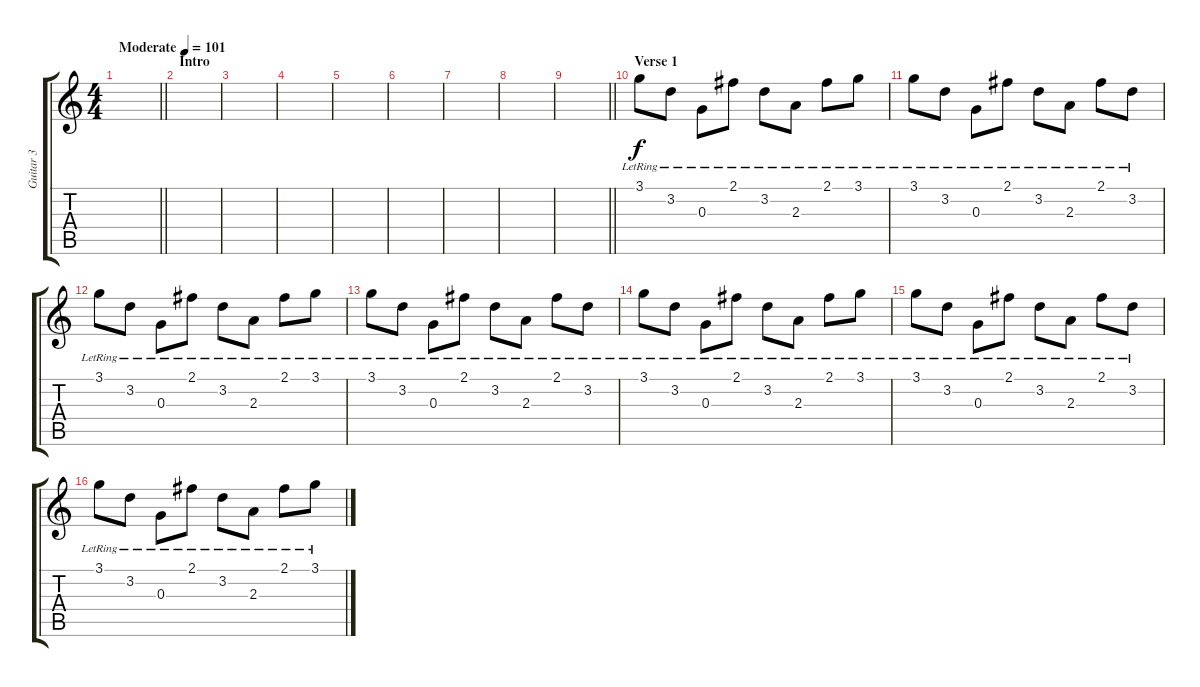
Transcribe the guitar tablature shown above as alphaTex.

\track ("Guitar 3" "Guitar 3") {instrument electricguitarclean}
\staff {score tabs}
\tuning (E4 B3 G3 D3 A2 E2) {hide}
\ts (4 4)
\tempo (101 "Moderate")
\clef g2
\barLineRight lightlight
\ks c
|
\section ("" "Intro")
|
|
|
|
|
|
|
\barLineRight lightlight
|
\section ("" "Verse 1")
3.1{lr}.8 3.2{lr}.8 0.3{lr}.8 2.1{lr}.8 3.2{lr}.8 2.3{lr}.8 2.1{lr}.8 3.1{lr}.8 |
3.1{lr}.8 3.2{lr}.8 0.3{lr}.8 2.1{lr}.8 3.2{lr}.8 2.3{lr}.8 2.1{lr}.8 3.2{lr}.8 |
3.1{lr}.8 3.2{lr}.8 0.3{lr}.8 2.1{lr}.8 3.2{lr}.8 2.3{lr}.8 2.1{lr}.8 3.1{lr}.8 |
3.1{lr}.8 3.2{lr}.8 0.3{lr}.8 2.1{lr}.8 3.2{lr}.8 2.3{lr}.8 2.1{lr}.8 3.2{lr}.8 |
3.1{lr}.8 3.2{lr}.8 0.3{lr}.8 2.1{lr}.8 3.2{lr}.8 2.3{lr}.8 2.1{lr}.8 3.1{lr}.8 |
3.1{lr}.8 3.2{lr}.8 0.3{lr}.8 2.1{lr}.8 3.2{lr}.8 2.3{lr}.8 2.1{lr}.8 3.2{lr}.8 |
3.1{lr}.8 3.2{lr}.8 0.3{lr}.8 2.1{lr}.8 3.2{lr}.8 2.3{lr}.8 2.1{lr}.8 3.1{lr}.8
